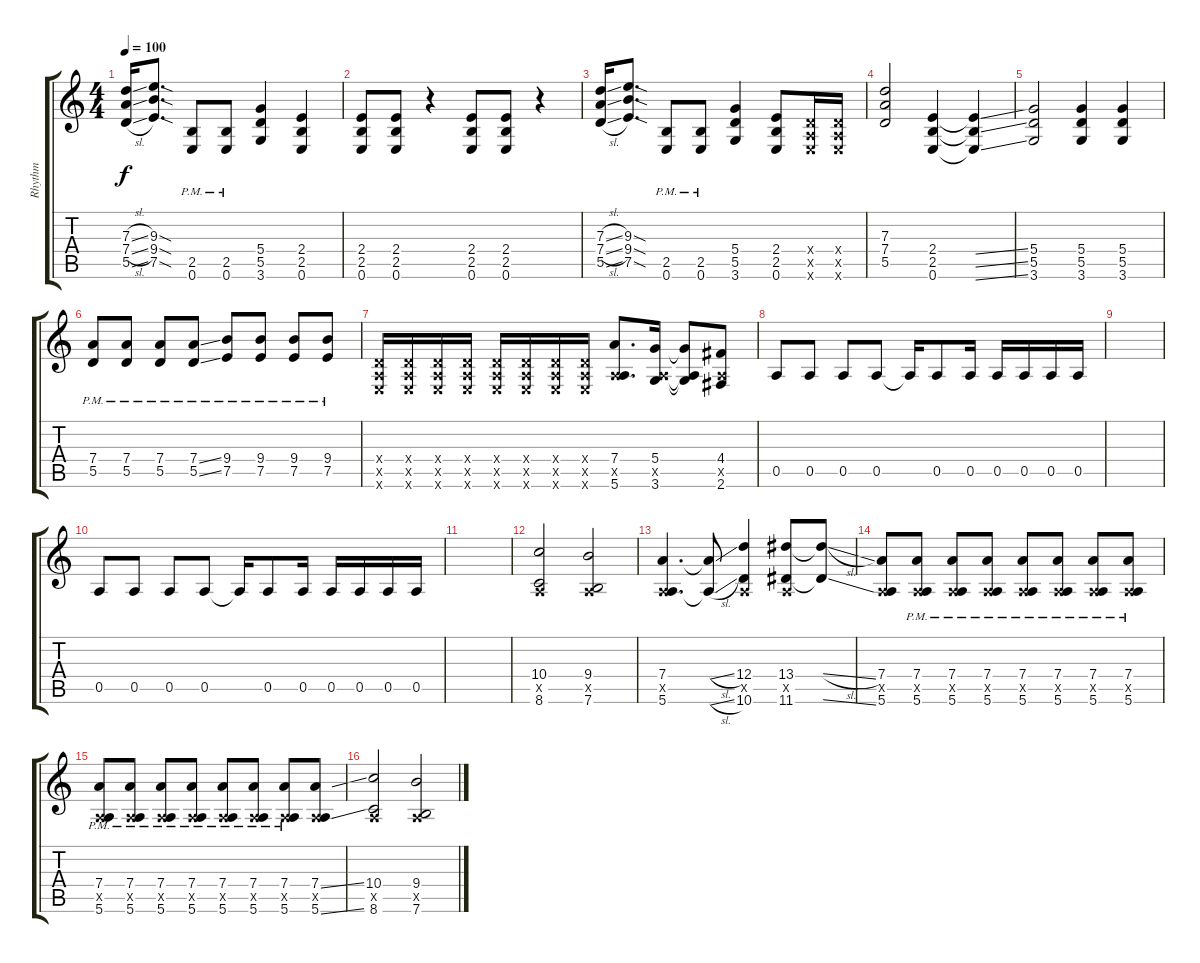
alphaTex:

\track ("Rhythm" "Rhythm") {instrument overdrivenguitar}
\staff {score tabs}
\tuning (E4 B3 G3 D3 A2 E2) {hide}
\ts (4 4)
\tempo 100
\clef g2
\ks c
(7.3{sl} 7.4{sl} 5.5{sl}).16{dy f} (9.3{sod} 9.4{sod} 7.5{sod}).8{d} (2.5{pm} 0.6{pm}).8 (2.5{pm} 0.6{pm}).8 (5.4 5.5 3.6).4 (2.4 2.5 0.6).4 |
(2.4 2.5 0.6).8 (2.4 2.5 0.6).8 r.4 (2.4 2.5 0.6).8 (2.4 2.5 0.6).8 r.4 |
(7.3{sl} 7.4{sl} 5.5{sl}).16 (9.3{sod} 9.4{sod} 7.5{sod}).8{d} (2.5{pm} 0.6{pm}).8 (2.5{pm} 0.6{pm}).8 (5.4 5.5 3.6).4 (2.4 2.5 0.6).8 (0.4{x} 0.5{x} 0.6{x}).16 (0.4{x} 0.5{x} 0.6{x}).16 |
(7.3 7.4 5.5).2 (2.4 2.5 0.6).4 (2.4{ss t} 2.5{ss t} 0.6{ss t}).4 |
(5.4 5.5 3.6).2 (5.4 5.5 3.6).4 (5.4 5.5 3.6).4 |
(7.4{pm} 5.5{pm}).8 (7.4{pm} 5.5{pm}).8 (7.4{pm} 5.5{pm}).8 (7.4{ss pm} 5.5{ss pm}).8 (9.4{pm} 7.5{pm}).8 (9.4{pm} 7.5{pm}).8 (9.4{pm} 7.5{pm}).8 (9.4{pm} 7.5{pm}).8 |
(0.4{x} 0.5{x} 0.6{x}).16 (0.4{x} 0.5{x} 0.6{x}).16 (0.4{x} 0.5{x} 0.6{x}).16 (0.4{x} 0.5{x} 0.6{x}).16 (0.4{x} 0.5{x} 0.6{x}).16 (0.4{x} 0.5{x} 0.6{x}).16 (0.4{x} 0.5{x} 0.6{x}).16 (0.4{x} 0.5{x} 0.6{x}).16 (7.4 0.5{x} 5.6).8{d} (5.4 0.5{x} 3.6).16 (5.4{t} 0.5{t} 3.6{t}).8 (4.4 0.5{x} 2.6).8 |
0.5.8 0.5.8 0.5.8 0.5.8 0.5{t}.16 0.5.8 0.5.16 0.5.16 0.5.16 0.5.16 0.5.16 |
|
0.5.8 0.5.8 0.5.8 0.5.8 0.5{t}.16 0.5.8 0.5.16 0.5.16 0.5.16 0.5.16 0.5.16 |
|
(10.4 0.5{x} 8.6).2 (9.4 0.5{x} 7.6).2 |
(7.4 0.5{x} 5.6).4{d} (7.4{sl t} 5.6{sl t}).8 (12.4 0.5{x} 10.6).4 (13.4 0.5{x} 11.6).8 (13.4{sl t} 11.6{ss t}).8 |
(7.4 0.5{x} 5.6).8 (7.4{pm} 0.5{x} 5.6{pm}).8 (7.4{pm} 0.5{x} 5.6{pm}).8 (7.4{pm} 0.5{x} 5.6{pm}).8 (7.4{pm} 0.5{x} 5.6{pm}).8 (7.4{pm} 0.5{x} 5.6{pm}).8 (7.4{pm} 0.5{x} 5.6{pm}).8 (7.4{pm} 0.5{x} 5.6{pm}).8 |
(7.4{pm} 0.5{x} 5.6{pm}).8 (7.4{pm} 0.5{x} 5.6{pm}).8 (7.4{pm} 0.5{x} 5.6{pm}).8 (7.4{pm} 0.5{x} 5.6{pm}).8 (7.4{pm} 0.5{x} 5.6{pm}).8 (7.4{pm} 0.5{x} 5.6{pm}).8 (7.4{pm} 0.5{x} 5.6{pm}).8 (7.4{ss} 0.5{x} 5.6{ss}).8 |
(10.4 0.5{x} 8.6).2 (9.4 0.5{x} 7.6).2
